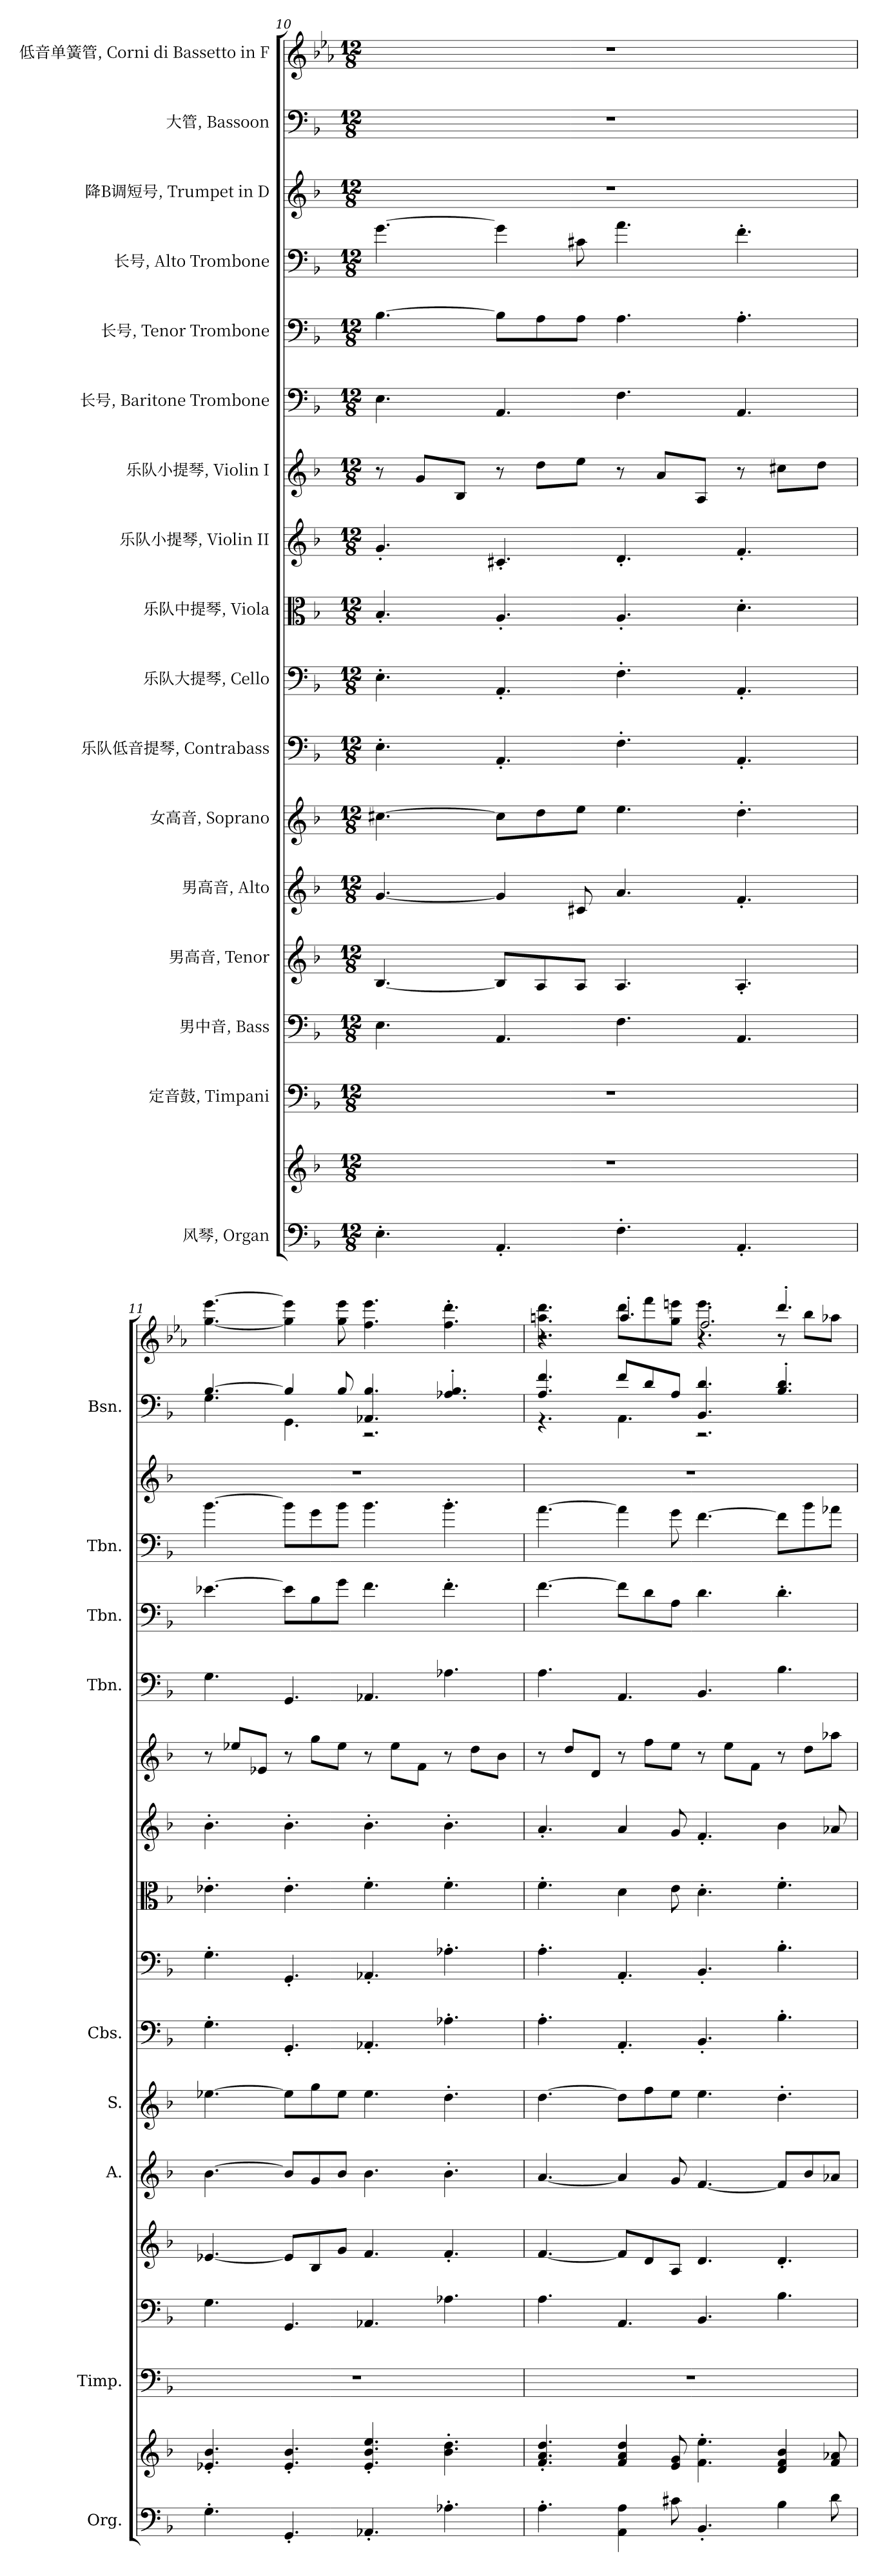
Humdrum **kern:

**kern	**kern	**kern	**kern	**kern	**kern	**kern	**kern	**kern	**kern	**kern	**kern	**kern	**kern	**kern	**kern	**kern	**kern
*part17	*part17	*part16	*part15	*part14	*part13	*part12	*part11	*part10	*part9	*part8	*part7	*part6	*part5	*part4	*part3	*part2	*part1
*staff18	*staff17	*staff16	*staff15	*staff14	*staff13	*staff12	*staff11	*staff10	*staff9	*staff8	*staff7	*staff6	*staff5	*staff4	*staff3	*staff2	*staff1
*I"风琴, Organ	*	*I"定音鼓, Timpani	*I"男中音, Bass	*I"男高音, Tenor	*I"男高音, Alto	*I"女高音, Soprano	*I"乐队低音提琴, Contrabass	*I"乐队大提琴, Cello	*I"乐队中提琴, Viola	*I"乐队小提琴, Violin II	*I"乐队小提琴, Violin I	*I"长号, Baritone Trombone	*I"长号, Tenor Trombone	*I"长号, Alto Trombone	*I"降B调短号, Trumpet in D	*I"大管, Bassoon	*I"低音单簧管, Corni di Bassetto in F
*I'Org.	*	*I'Timp.	*	*	*I'A.	*I'S.	*I'Cbs.	*	*	*	*	*I'Tbn.	*I'Tbn.	*I'Tbn.	*	*I'Bsn.	*
!!LO:PB:g=z
*clefF4	*clefG2	*clefF4	*clefF4	*clefG2	*clefG2	*clefG2	*clefF4	*clefF4	*clefC3	*clefG2	*clefG2	*clefF4	*clefF4	*clefF4	*clefG2	*clefF4	*clefG2
*	*	*	*	*	*	*	*ITrd7c12	*	*	*	*	*	*	*	*ITrd1c2	*	*ITrd8c14
*k[b-]	*k[b-]	*k[b-]	*k[b-]	*k[b-]	*k[b-]	*k[b-]	*k[b-]	*k[b-]	*k[b-]	*k[b-]	*k[b-]	*k[b-]	*k[b-]	*k[b-]	*k[b-e-a-]	*k[b-]	*k[b-e-a-]
*M12/8	*M12/8	*M12/8	*M12/8	*M12/8	*M12/8	*M12/8	*M12/8	*M12/8	*M12/8	*M12/8	*M12/8	*M12/8	*M12/8	*M12/8	*M12/8	*M12/8	*M12/8
=10	=10	=10	=10	=10	=10	=10	=10	=10	=10	=10	=10	=10	=10	=10	=10	=10	=10
4.E'\	1.r	1.r	4.E\	[4.B-/	[4.g/	[4.cc#X\	4.EE'\	4.E'\	4.B-'/	4.g'/	8r	4.E\	[4.B-\	[4.g\	1.r	1.r	1.r
.	.	.	.	.	.	.	.	.	.	.	8g/L	.	.	.	.	.	.
.	.	.	.	.	.	.	.	.	.	.	8B-/J	.	.	.	.	.	.
4.AA'/	.	.	4.AA/	8B-/L]	4g/]	8cc#\L]	4.AAA'/	4.AA'/	4.A'/	4.c#X'/	8r	4.AA/	8B-\L]	4g\]	.	.	.
.	.	.	.	8A/	.	8dd\	.	.	.	.	8dd\L	.	8A\	.	.	.	.
.	.	.	.	8A/J	8c#X/	8ee\J	.	.	.	.	8ee\J	.	8A\J	8c#X\	.	.	.
4.F'\	.	.	4.F\	4.A/	4.a/	4.ee\	4.FF'\	4.F'\	4.A'/	4.d'/	8r	4.F\	4.A\	4.a\	.	.	.
.	.	.	.	.	.	.	.	.	.	.	8a/L	.	.	.	.	.	.
.	.	.	.	.	.	.	.	.	.	.	8A/J	.	.	.	.	.	.
4.AA'/	.	.	4.AA/	4.A'/	4.f'/	4.dd'\	4.AAA'/	4.AA'/	4.d'\	4.f'/	8r	4.AA/	4.A'\	4.f'\	.	.	.
.	.	.	.	.	.	.	.	.	.	.	8cc#X\L	.	.	.	.	.	.
.	.	.	.	.	.	.	.	.	.	.	8dd\J	.	.	.	.	.	.
=11	=11	=11	=11	=11	=11	=11	=11	=11	=11	=11	=11	=11	=11	=11	=11	=11	=11
*	*	*	*	*	*	*	*	*	*	*	*	*	*	*	*	*^	*
4.G'\	4.e-X/' 4.b-/'	1.r	4.G\	[4.e-X/	[4.b-\	[4.ee-X\	4.GG'\	4.G'\	4.e-X'\	4.b-'\	8r	4.G\	[4.e-X\	[4.b-\	1.r	[4.B-/	4.G\	[4.g\ [4.ee-\
.	.	.	.	.	.	.	.	.	.	.	8ee-X/L	.	.	.	.	.	.	.
.	.	.	.	.	.	.	.	.	.	.	8e-X/J	.	.	.	.	.	.	.
4.GG'/	4.e-/' 4.b-/'	.	4.GG/	8e-/L]	8b-/L]	8ee-\L]	4.GGG'/	4.GG'/	4.e-'\	4.b-'\	8r	4.GG/	8e-\L]	8b-\L]	.	4B-/]	4.GG\	4g\] 4ee-\]
.	.	.	.	8B-/	8g/	8gg\	.	.	.	.	8gg\L	.	8B-\	8g\	.	.	.	.
.	.	.	.	8g/J	8b-/J	8ee-\J	.	.	.	.	8ee-\J	.	8g\J	8b-\J	.	8B-/	.	8g\ 8ee-\
4.AA-X'/	4.e-/' 4.b-/' 4.ee/'	.	4.AA-X/	4.f/	4.b-\	4.ee-\	4.AAA-X'/	4.AA-X'/	4.f'\	4.b-'\	8r	4.AA-X/	4.f\	4.b-\	.	4.AA-X/ 4.B-/	2.r	4.f\ 4.ee-\
.	.	.	.	.	.	.	.	.	.	.	8ee-\L	.	.	.	.	.	.	.
.	.	.	.	.	.	.	.	.	.	.	8f\J	.	.	.	.	.	.	.
4.A-X'\	4.b-\' 4.dd\'	.	4.A-X\	4.f'/	4.b-'\	4.dd'\	4.AA-X'\	4.A-X'\	4.f'\	4.b-'\	8r	4.A-X\	4.f'\	4.b-'\	.	4.A-X/' 4.B-/'	.	4.f\' 4.dd\'
.	.	.	.	.	.	.	.	.	.	.	8dd\L	.	.	.	.	.	.	.
.	.	.	.	.	.	.	.	.	.	.	8b-\J	.	.	.	.	.	.	.
!!LO:PB:g=z
=12	=12	=12	=12	=12	=12	=12	=12	=12	=12	=12	=12	=12	=12	=12	=12	=12	=12	=12
*	*	*	*	*	*	*	*	*	*	*	*	*	*	*	*	*	*	*^
*	*	*	*	*	*	*	*	*	*	*	*	*	*	*	*	*	*	*	*^
4.A'\	4.f/' 4.a/' 4.dd/'	1.r	4.A\	[4.f/	[4.a/	[4.dd\	4.AA'\	4.A'\	4.f'\	4.a'/	8r	4.A\	[4.f\	[4.a\	1.r	4.A/ 4.f/	4.r	2.r	4.an\ 4.dd\	4.r
.	.	.	.	.	.	.	.	.	.	.	8dd/L	.	.	.	.	.	.	.	.	.
.	.	.	.	.	.	.	.	.	.	.	8d/J	.	.	.	.	.	.	.	.	.
4AA\ 4A\	4f/ 4a/ 4dd/	.	4.AA/	8f/L]	4a/]	8dd\L]	4.AAA'/	4.AA'/	4d\	4a/	8r	4.AA/	8f\L]	4a\]	.	8f/L	4.AA\	.	8dd\L	4.a'/
.	.	.	.	8d/	.	8ff\	.	.	.	.	8ff\L	.	8d\	.	.	8d/	.	.	8ff\	.
8c#X\	8e/ 8g/	.	.	8A/J	8g/	8ee\J	.	.	8e\	8g/	8ee\J	.	8A\J	8g\	.	8A/J	.	.	8g\ 8een\J	.
4.BB-'/	4.f\' 4.ee\'	.	4.BB-/	4.d/	[4.f/	4.ee\	4.BBB-'/	4.BB-'/	4.d'\	4.f'/	8r	4.BB-/	4.d\	[4.f\	.	4.BB-/ 4.d/	2.r	4.r	4.ee\	2.f'/
.	.	.	.	.	.	.	.	.	.	.	8ee\L	.	.	.	.	.	.	.	.	.
.	.	.	.	.	.	.	.	.	.	.	8f\J	.	.	.	.	.	.	.	.	.
4B-\	4d/ 4f/ 4b-/	.	4.B-\	4.d'/	8f/L]	4.dd'\	4.BB-'\	4.B-'\	4.f'\	4b-\	8r	4.B-\	4.d'\	8f\L]	.	4.B-/' 4.d/'	.	4.dd'/	8r	.
.	.	.	.	.	8b-/	.	.	.	.	.	8dd\L	.	.	8b-\	.	.	.	.	8b-\L	.
8d\	8f/ 8a-X/	.	.	.	8a-X/J	.	.	.	.	8a-X/	8aa-X\J	.	.	8a-X\J	.	.	.	.	8a-X\J	.
*	*	*	*	*	*	*	*	*	*	*	*	*	*	*	*	*v	*v	*	*	*
*	*	*	*	*	*	*	*	*	*	*	*	*	*	*	*	*	*v	*v	*v
=	=	=	=	=	=	=	=	=	=	=	=	=	=	=	=	=	=
*-	*-	*-	*-	*-	*-	*-	*-	*-	*-	*-	*-	*-	*-	*-	*-	*-	*-
